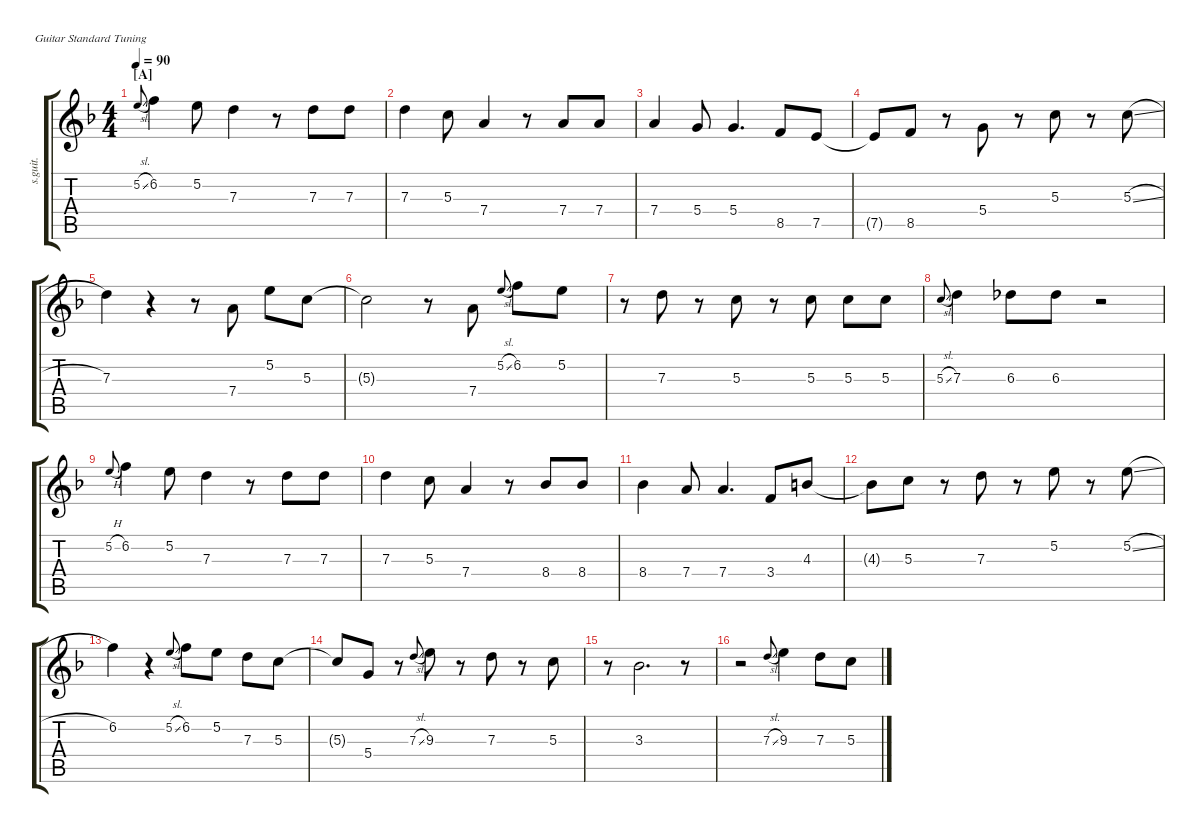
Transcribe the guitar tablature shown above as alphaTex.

\defaultSystemsLayout 2
\hideDynamics
\track ("Harmony Steel Guitar" "s.guit.") {defaultSystemsLayout 2 instrument acousticguitarsteel}
\staff {score tabs}
\tuning (E4 B3 G3 D3 A2 E2)
\ts (4 4)
\section ("A" "")
\scale
0.522716
\tempo 90
\accidentals auto
\clef g2
\ottava regular
\simile none
\scale
1.04543
\ks dminor
5.2{sl acc forcenatural}.8{gr onbeat dy mf beam Up} 6.2{acc forcenatural}.4{beam Down} 5.2{acc forcenatural}.8{beam Down} 7.3{acc forcenatural}.4{beam Down} r.8{beam Down} 7.3{acc forcenatural}.8{beam Down} 7.3{acc forcenatural}.8{beam Down} |
\scale
0.477284
\scale
0.954568 7.3{acc forcenatural}.4{beam Down} 5.3{acc forcenatural}.8{beam Down} 7.4{acc forcenatural}.4{beam Up} r.8{beam Down} 7.4{acc forcenatural}.8{beam Up} 7.4{acc forcenatural}.8{beam Up} |
\scale
0.522716
\scale
1.04543 7.4{acc forcenatural}.4{beam Up} 5.4{acc forcenatural}.8{beam Up} 5.4{acc forcenatural}.4{d beam Up} 8.5{acc forcenatural}.8{beam Up} 7.5{acc forcenatural}.8{beam Up} |
\scale
0.477284
\scale
0.954568 7.5{t acc forcenatural}.8{beam Up} 8.5{acc forcenatural}.8{beam Up} r.8{beam Down} 5.4{acc forcenatural}.8{beam Up} r.8{beam Down} 5.3{acc forcenatural}.8{beam Down} r.8{beam Down} 5.3{sl acc forcenatural}.8{beam Down} |
\scale
0.526663
\scale
1.04543 7.3{acc forcenatural}.4{beam Down} r.4{beam Down} r.8{beam Down} 7.4{acc forcenatural}.8{beam Up} 5.2{acc forcenatural}.8{beam Down} 5.3{acc forcenatural}.8{beam Down} |
\scale
0.473337
\scale
0.954568 5.3{t acc forcenatural}.2{beam Down} r.8{beam Down} 7.4{acc forcenatural}.8{beam Up} 5.2{sl acc forcenatural}.8{gr onbeat beam Up} 6.2{acc forcenatural}.8{beam Down} 5.2{acc forcenatural}.8{beam Down} |
\scale
0.526663
\scale
1.04543 r.8{beam Down} 7.3{acc forcenatural}.8{beam Down} r.8{beam Down} 5.3{acc forcenatural}.8{beam Down} r.8{beam Down} 5.3{acc forcenatural}.8{beam Down} 5.3{acc forcenatural}.8{beam Down} 5.3{acc forcenatural}.8{beam Down} |
\scale
0.473337
\scale
0.954568 5.3{sl acc forcenatural}.8{gr onbeat beam Up} 7.3{acc forcenatural}.4{beam Down} 6.3{acc b}.8{beam Down} 6.3{acc b}.8{beam Down} r.2{beam Down} |
\scale
0.522716
\scale
1.04543 5.2{h acc forcenatural}.8{gr onbeat beam Up} 6.2{acc forcenatural}.4{beam Down} 5.2{acc forcenatural}.8{beam Down} 7.3{acc forcenatural}.4{beam Down} r.8{beam Down} 7.3{acc forcenatural}.8{beam Down} 7.3{acc forcenatural}.8{beam Down} |
\scale
0.477284
\scale
0.954568 7.3{acc forcenatural}.4{beam Down} 5.3{acc forcenatural}.8{beam Down} 7.4{acc forcenatural}.4{beam Up} r.8{beam Down} 8.4{acc b}.8{beam Up} 8.4{acc b}.8{beam Up} |
\scale
0.522716
\scale
1.04543 8.4{acc b}.4{beam Down} 7.4{acc forcenatural}.8{beam Up} 7.4{acc forcenatural}.4{d beam Up} 3.4{acc forcenatural}.8{beam Up} 4.3{acc forcenatural}.8{beam Up} |
\scale
0.477284
\scale
0.954568 4.3{t acc forcenatural}.8{beam Down} 5.3{acc forcenatural}.8{beam Down} r.8{beam Down} 7.3{acc forcenatural}.8{beam Down} r.8{beam Down} 5.2{acc forcenatural}.8{beam Down} r.8{beam Down} 5.2{sl acc forcenatural}.8{beam Down} |
\scale
0.522716
\scale
1.04543 6.2{acc forcenatural}.4{beam Down} r.4{beam Down} 5.2{sl acc forcenatural}.8{gr onbeat beam Up} 6.2{acc forcenatural}.8{beam Down} 5.2{acc forcenatural}.8{beam Down} 7.3{acc forcenatural}.8{beam Down} 5.3{acc forcenatural}.8{beam Down} |
\scale
0.477284
\scale
0.954568 5.3{t acc forcenatural}.8{beam Up} 5.4{acc forcenatural}.8{beam Up} r.8{beam Down} 7.3{sl acc forcenatural}.8{gr onbeat beam Up} 9.3{acc forcenatural}.8{beam Down} r.8{beam Down} 7.3{acc forcenatural}.8{beam Down} r.8{beam Down} 5.3{acc forcenatural}.8{beam Down} |
\scale
0.522716
\scale
1.04543 r.8{beam Down} 3.3{acc b}.2{d beam Down} r.8{beam Down} |
\scale
0.477284
\scale
0.954568 r.2{beam Down} 7.3{sl acc forcenatural}.8{gr onbeat beam Up} 9.3{acc forcenatural}.4{beam Down} 7.3{acc forcenatural}.8{beam Down} 5.3{acc forcenatural}.8{beam Down}
